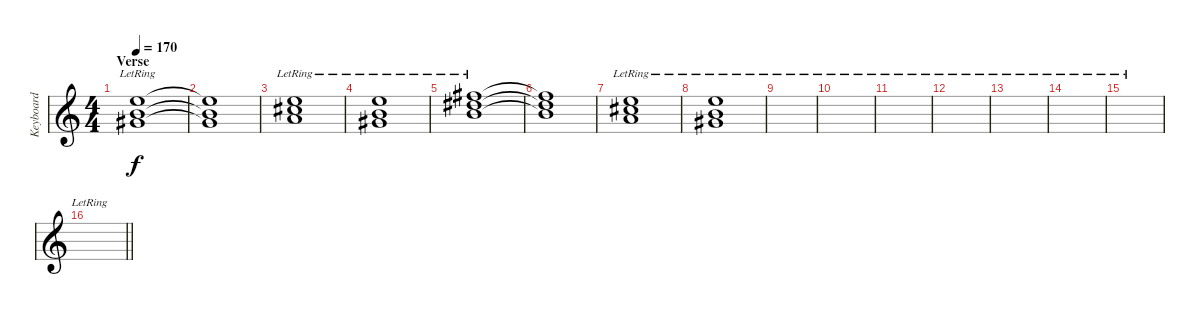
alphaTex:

\track ("Keyboard" "Keyboard") {instrument pad7halo}
\staff {score}
\tuning (E4 B3 G3 D3 A2 E2) {hide}
\ts (4 4)
\section ("" "Verse")
\tempo 170
\clef g2
\ks c
(12.1{lr} 12.2{lr} 13.3{lr}).1{dy f} |
(12.1{t} 12.2{t} 13.3{t}).1 |
(12.1{lr} 14.2{lr} 14.3{lr}).1 |
(12.1{lr} 12.2{lr} 13.3{lr}).1 |
(14.1{lr} 16.2{lr} 16.3{lr}).1 |
(14.1{t} 16.2{t} 16.3{t}).1 |
(12.1{lr} 14.2{lr} 14.3{lr}).1 |
(12.1{lr} 12.2{lr} 13.3{lr}).1 |
|
|
|
|
|
|
|
\barLineRight lightlight
